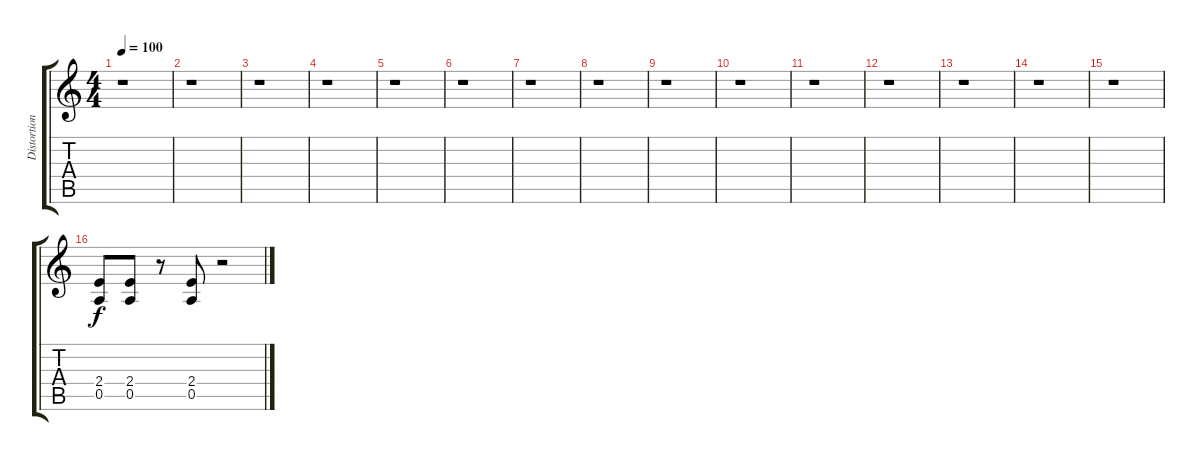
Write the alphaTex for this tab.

\track ("Distortion Lead" "Distortion") {instrument distortionguitar}
\staff {score tabs}
\tuning (E4 B3 G3 D3 A2 E2) {hide}
\ts (4 4)
\tempo 100
\clef g2
\ks c
r.1{dy f} |
r.1 |
r.1 |
r.1 |
r.1 |
r.1 |
r.1 |
r.1 |
r.1 |
r.1 |
r.1 |
r.1 |
r.1 |
r.1 |
r.1 |
(2.4 0.5).8 (2.4 0.5).8 r.8 (2.4 0.5).8 r.2
